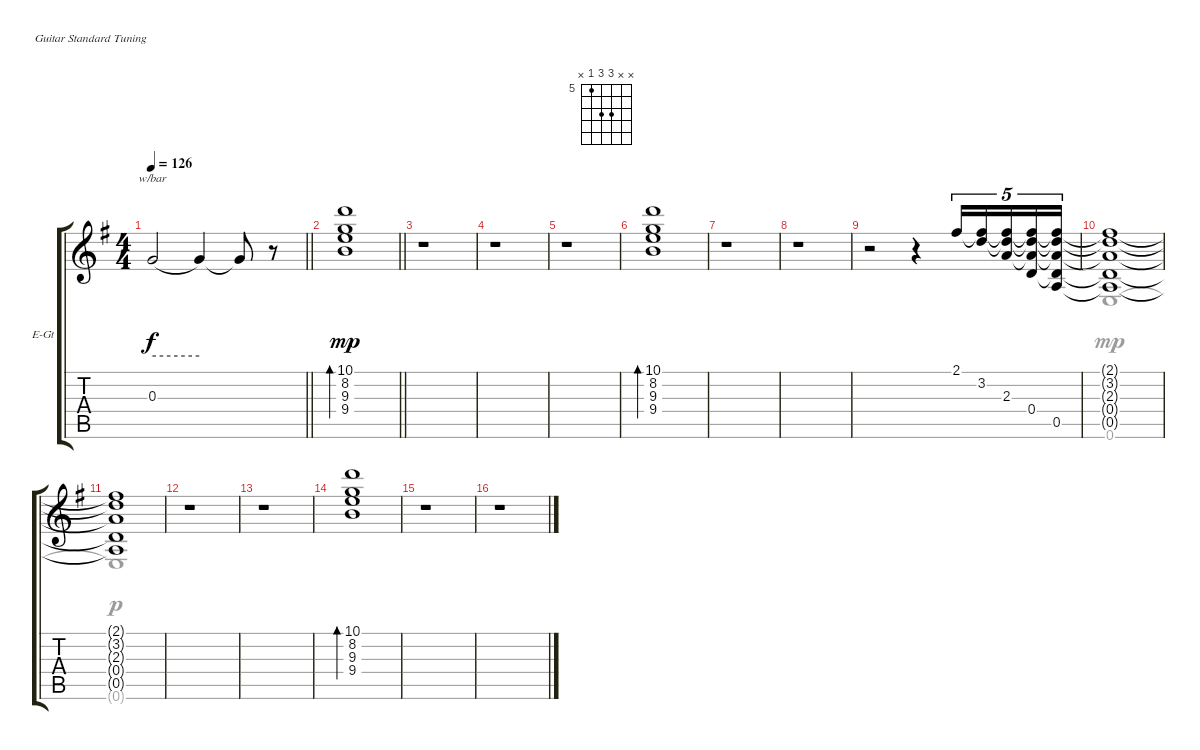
\bracketExtendMode groupsimilarinstruments
\firstSystemTrackNameOrientation horizontal
\otherSystemsTrackNameOrientation horizontal
\track ("Гитара" "E-Gt") {instrument electricguitarjazz}
\staff {score tabs}
\tuning (E4 B3 G3 D3 A2 E2)
\chord ("" x x 7 7 5 x) {firstfret 5}
\voice
\ts (4 4)
\tempo 126
\clef g2
\barLineRight lightlight
\ks eminor
0.3{t}.2{tbe (hold default 0 0 60 0) dy f} 0.3{t}.4 0.3{t}.8 r.8 |
\section ("" "")
\barLineRight lightlight
(10.1 8.2 9.3 9.4).1{bd 240 dy mp} |
\section ("" "")
r.1 |
r.1 |
r.1 |
(10.1 8.2 9.3 9.4).1{bd 240} |
r.1 |
r.1 |
r.2{ch ""} r.4 2.1.16{tu (5 4)} (3.2 2.1{t}).16{tu (5 4)} (2.3 2.1{t} 3.2{t}).16{tu (5 4)} (0.4 2.1{t} 3.2{t} 2.3{t}).16{tu (5 4)} (0.5 2.1{t} 3.2{t} 2.3{t} 0.4{t}).16{tu (5 4)} |
(2.1{t} 3.2{t} 2.3{t} 0.4{t} 0.5{t}).1 |
(2.1{t} 3.2{t} 2.3{t} 0.4{t} 0.5{t}).1 |
r.1 |
r.1 |
(10.1 8.2 9.3 9.4).1{bd 240} |
r.1 |
r.1
\voice
\clef g2
\ottava regular
\simile none
\barLineRight lightlight
\ks eminor
|
\barLineRight lightlight
|
|
|
|
|
|
|
|
0.6.1{dy mp} |
0.6{t}.1{dy p} |
|
|
|
|
